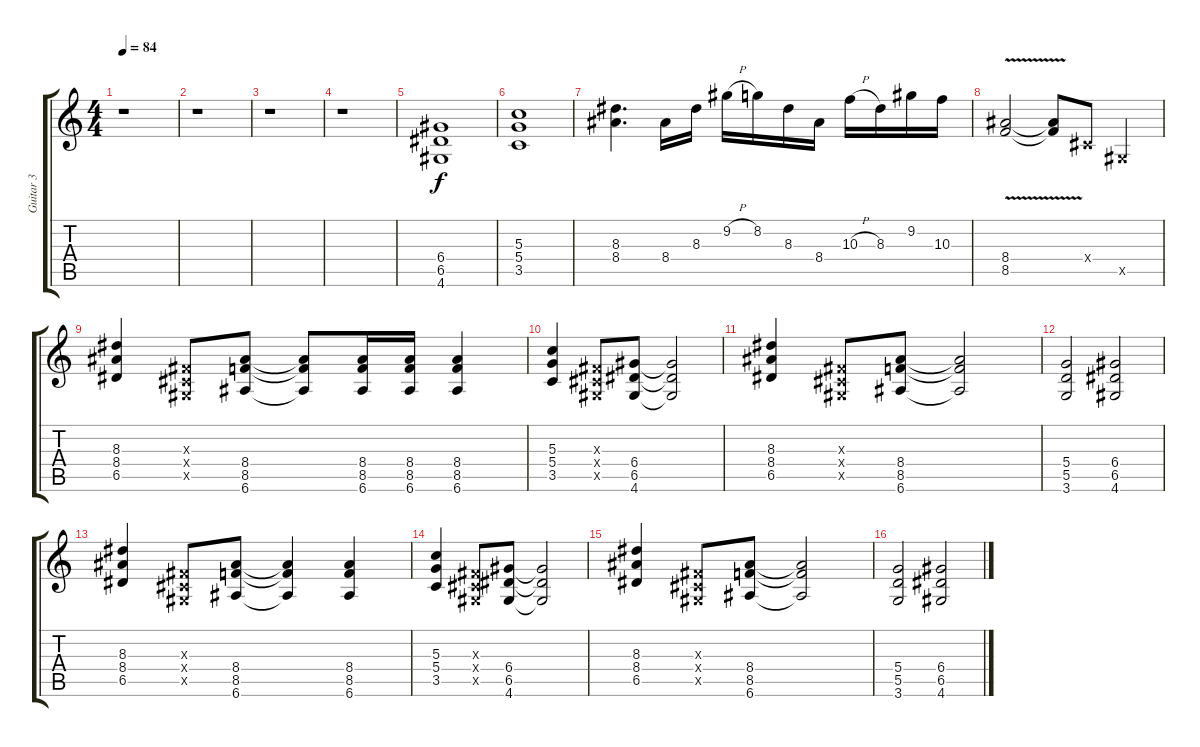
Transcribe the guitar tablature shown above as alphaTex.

\track ("Guitar 3" "Guitar 3") {instrument distortionguitar}
\staff {score tabs}
\tuning (E4 B3 G3 D3 A2 E2) {hide}
\ts (4 4)
\tempo 84
\clef g2
\ks c
r.1{dy f} |
r.1 |
r.1 |
r.1 |
(6.4 6.5 4.6).1 |
(5.3 5.4 3.5).1 |
(8.3 8.4).4{d} 8.4.16 8.3.16 9.2{h}.16 8.2.16 8.3.16 8.4.16 10.3{h}.16 8.3.16 9.2.16 10.3.16 |
(8.4{v} 8.5{v}).2{txt ""} (8.4{t} 8.5{t}).8 -1.4{x}.8 -1.5{x}.4 |
(8.3 8.4 6.5).4 (-1.3{x} -1.4{x} -1.5{x}).8 (8.4 8.5 6.6).8 (8.4{t} 8.5{t} 6.6{t}).8 (8.4 8.5 6.6).16 (8.4 8.5 6.6).16 (8.4 8.5 6.6).4 |
(5.3 5.4 3.5).4 (-1.3{x} -1.4{x} -1.5{x}).8 (6.4 6.5 4.6).8 (6.4{t} 6.5{t} 4.6{t}).2 |
(8.3 8.4 6.5).4 (-1.3{x} -1.4{x} -1.5{x}).8 (8.4 8.5 6.6).8 (8.4{t} 8.5{t} 6.6{t}).2 |
(5.4 5.5 3.6).2 (6.4 6.5 4.6).2 |
(8.3 8.4 6.5).4 (-1.3{x} -1.4{x} -1.5{x}).8 (8.4 8.5 6.6).8 (8.4{t} 8.5{t} 6.6{t}).4 (8.4 8.5 6.6).4 |
(5.3 5.4 3.5).4 (-1.3{x} -1.4{x} -1.5{x}).8 (6.4 6.5 4.6).8 (6.4{t} 6.5{t} 4.6{t}).2 |
(8.3 8.4 6.5).4 (-1.3{x} -1.4{x} -1.5{x}).8 (8.4 8.5 6.6).8 (8.4{t} 8.5{t} 6.6{t}).2 |
(5.4 5.5 3.6).2 (6.4 6.5 4.6).2
